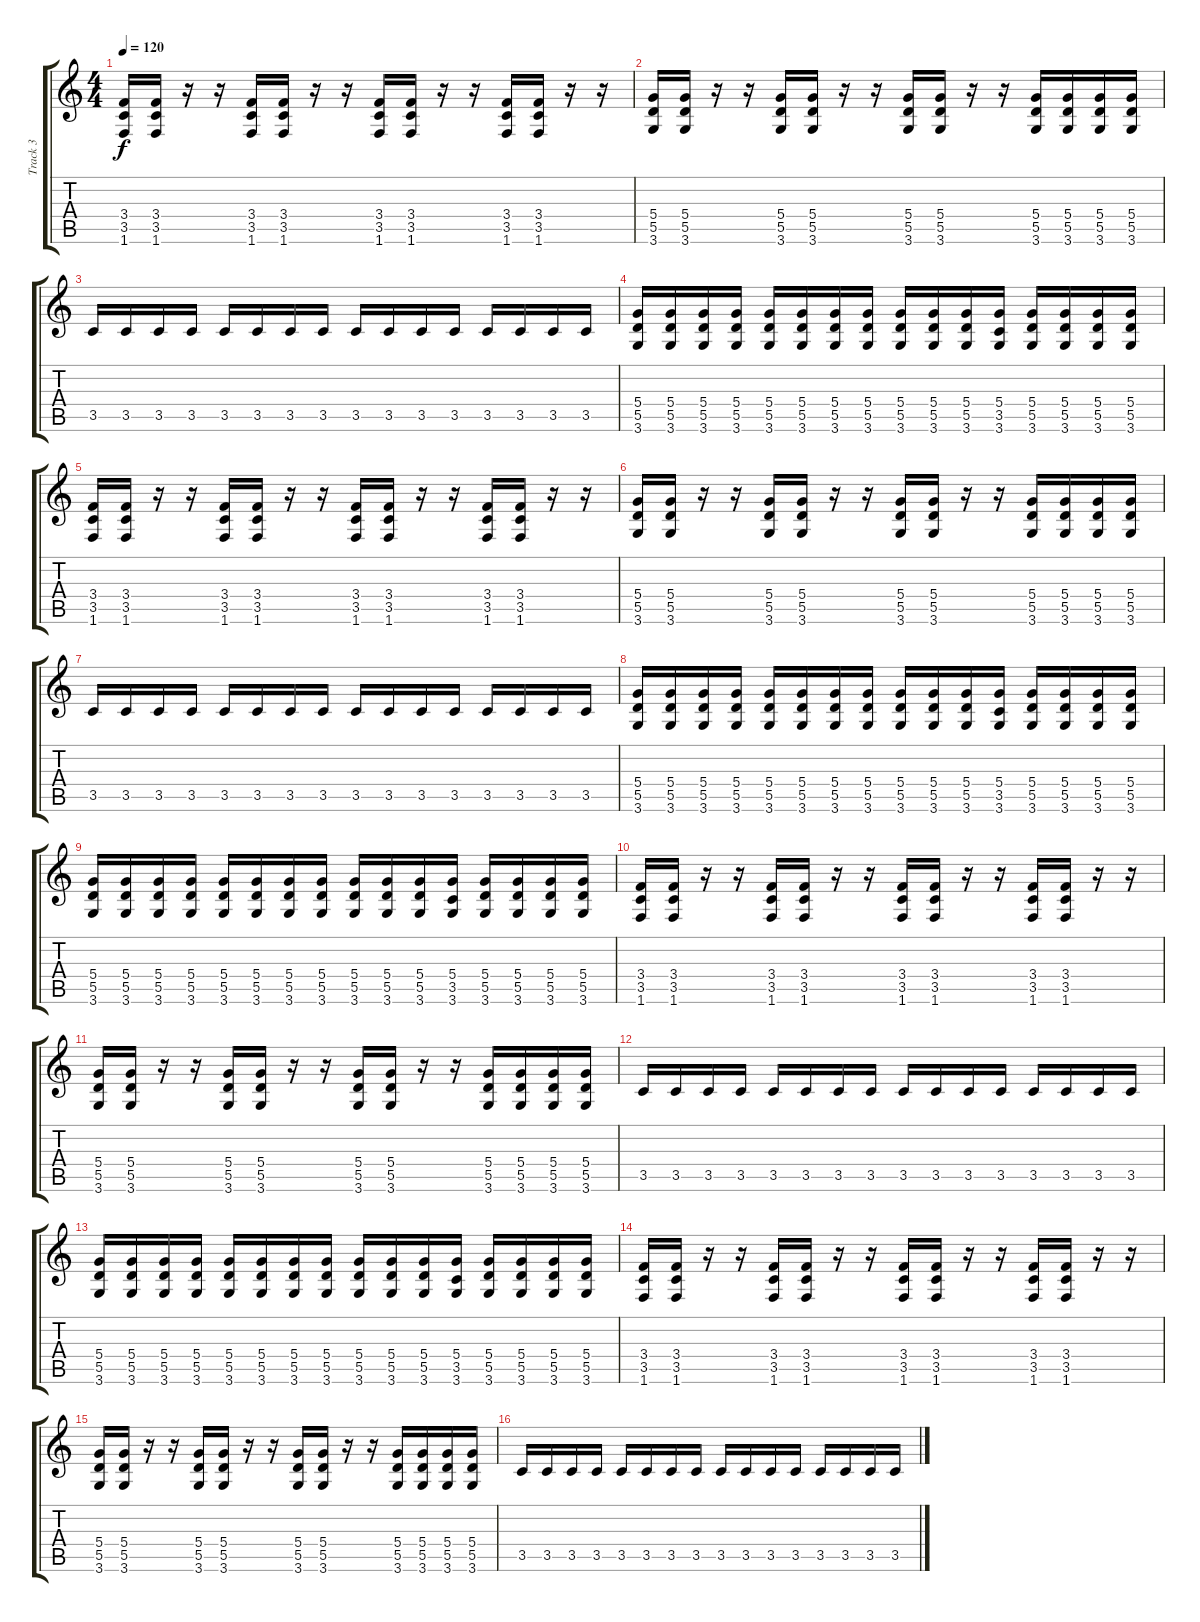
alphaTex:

\track ("Track 3" "Track 3") {instrument overdrivenguitar}
\staff {score tabs}
\tuning (E4 B3 G3 D3 A2 E2) {hide}
\ts (4 4)
\tempo 120
\clef g2
\ks c
(3.4 3.5 1.6).16{dy f} (3.4 3.5 1.6).16 r.16 r.16 (3.4 3.5 1.6).16 (3.4 3.5 1.6).16 r.16 r.16 (3.4 3.5 1.6).16 (3.4 3.5 1.6).16 r.16 r.16 (3.4 3.5 1.6).16 (3.4 3.5 1.6).16 r.16 r.16 |
(5.4 5.5 3.6).16 (5.4 5.5 3.6).16 r.16 r.16 (5.4 5.5 3.6).16 (5.4 5.5 3.6).16 r.16 r.16 (5.4 5.5 3.6).16 (5.4 5.5 3.6).16 r.16 r.16 (5.4 5.5 3.6).16 (5.4 5.5 3.6).16 (5.4 5.5 3.6).16 (5.4 5.5 3.6).16 |
3.5.16 3.5.16 3.5.16 3.5.16 3.5.16 3.5.16 3.5.16 3.5.16 3.5.16 3.5.16 3.5.16 3.5.16 3.5.16 3.5.16 3.5.16 3.5.16 |
(5.4 5.5 3.6).16 (5.4 5.5 3.6).16 (5.4 5.5 3.6).16 (5.4 5.5 3.6).16 (5.4 5.5 3.6).16 (5.4 5.5 3.6).16 (5.4 5.5 3.6).16 (5.4 5.5 3.6).16 (5.4 5.5 3.6).16 (5.4 5.5 3.6).16 (5.4 5.5 3.6).16 (5.4 3.5 3.6).16 (5.4 5.5 3.6).16 (5.4 5.5 3.6).16 (5.4 5.5 3.6).16 (5.4 5.5 3.6).16 |
(3.4 3.5 1.6).16 (3.4 3.5 1.6).16 r.16 r.16 (3.4 3.5 1.6).16 (3.4 3.5 1.6).16 r.16 r.16 (3.4 3.5 1.6).16 (3.4 3.5 1.6).16 r.16 r.16 (3.4 3.5 1.6).16 (3.4 3.5 1.6).16 r.16 r.16 |
(5.4 5.5 3.6).16 (5.4 5.5 3.6).16 r.16 r.16 (5.4 5.5 3.6).16 (5.4 5.5 3.6).16 r.16 r.16 (5.4 5.5 3.6).16 (5.4 5.5 3.6).16 r.16 r.16 (5.4 5.5 3.6).16 (5.4 5.5 3.6).16 (5.4 5.5 3.6).16 (5.4 5.5 3.6).16 |
3.5.16 3.5.16 3.5.16 3.5.16 3.5.16 3.5.16 3.5.16 3.5.16 3.5.16 3.5.16 3.5.16 3.5.16 3.5.16 3.5.16 3.5.16 3.5.16 |
(5.4 5.5 3.6).16 (5.4 5.5 3.6).16 (5.4 5.5 3.6).16 (5.4 5.5 3.6).16 (5.4 5.5 3.6).16 (5.4 5.5 3.6).16 (5.4 5.5 3.6).16 (5.4 5.5 3.6).16 (5.4 5.5 3.6).16 (5.4 5.5 3.6).16 (5.4 5.5 3.6).16 (5.4 3.5 3.6).16 (5.4 5.5 3.6).16 (5.4 5.5 3.6).16 (5.4 5.5 3.6).16 (5.4 5.5 3.6).16 |
(5.4 5.5 3.6).16 (5.4 5.5 3.6).16 (5.4 5.5 3.6).16 (5.4 5.5 3.6).16 (5.4 5.5 3.6).16 (5.4 5.5 3.6).16 (5.4 5.5 3.6).16 (5.4 5.5 3.6).16 (5.4 5.5 3.6).16 (5.4 5.5 3.6).16 (5.4 5.5 3.6).16 (5.4 3.5 3.6).16 (5.4 5.5 3.6).16 (5.4 5.5 3.6).16 (5.4 5.5 3.6).16 (5.4 5.5 3.6).16 |
(3.4 3.5 1.6).16 (3.4 3.5 1.6).16 r.16 r.16 (3.4 3.5 1.6).16 (3.4 3.5 1.6).16 r.16 r.16 (3.4 3.5 1.6).16 (3.4 3.5 1.6).16 r.16 r.16 (3.4 3.5 1.6).16 (3.4 3.5 1.6).16 r.16 r.16 |
(5.4 5.5 3.6).16 (5.4 5.5 3.6).16 r.16 r.16 (5.4 5.5 3.6).16 (5.4 5.5 3.6).16 r.16 r.16 (5.4 5.5 3.6).16 (5.4 5.5 3.6).16 r.16 r.16 (5.4 5.5 3.6).16 (5.4 5.5 3.6).16 (5.4 5.5 3.6).16 (5.4 5.5 3.6).16 |
3.5.16 3.5.16 3.5.16 3.5.16 3.5.16 3.5.16 3.5.16 3.5.16 3.5.16 3.5.16 3.5.16 3.5.16 3.5.16 3.5.16 3.5.16 3.5.16 |
(5.4 5.5 3.6).16 (5.4 5.5 3.6).16 (5.4 5.5 3.6).16 (5.4 5.5 3.6).16 (5.4 5.5 3.6).16 (5.4 5.5 3.6).16 (5.4 5.5 3.6).16 (5.4 5.5 3.6).16 (5.4 5.5 3.6).16 (5.4 5.5 3.6).16 (5.4 5.5 3.6).16 (5.4 3.5 3.6).16 (5.4 5.5 3.6).16 (5.4 5.5 3.6).16 (5.4 5.5 3.6).16 (5.4 5.5 3.6).16 |
(3.4 3.5 1.6).16 (3.4 3.5 1.6).16 r.16 r.16 (3.4 3.5 1.6).16 (3.4 3.5 1.6).16 r.16 r.16 (3.4 3.5 1.6).16 (3.4 3.5 1.6).16 r.16 r.16 (3.4 3.5 1.6).16 (3.4 3.5 1.6).16 r.16 r.16 |
(5.4 5.5 3.6).16 (5.4 5.5 3.6).16 r.16 r.16 (5.4 5.5 3.6).16 (5.4 5.5 3.6).16 r.16 r.16 (5.4 5.5 3.6).16 (5.4 5.5 3.6).16 r.16 r.16 (5.4 5.5 3.6).16 (5.4 5.5 3.6).16 (5.4 5.5 3.6).16 (5.4 5.5 3.6).16 |
3.5.16 3.5.16 3.5.16 3.5.16 3.5.16 3.5.16 3.5.16 3.5.16 3.5.16 3.5.16 3.5.16 3.5.16 3.5.16 3.5.16 3.5.16 3.5.16
